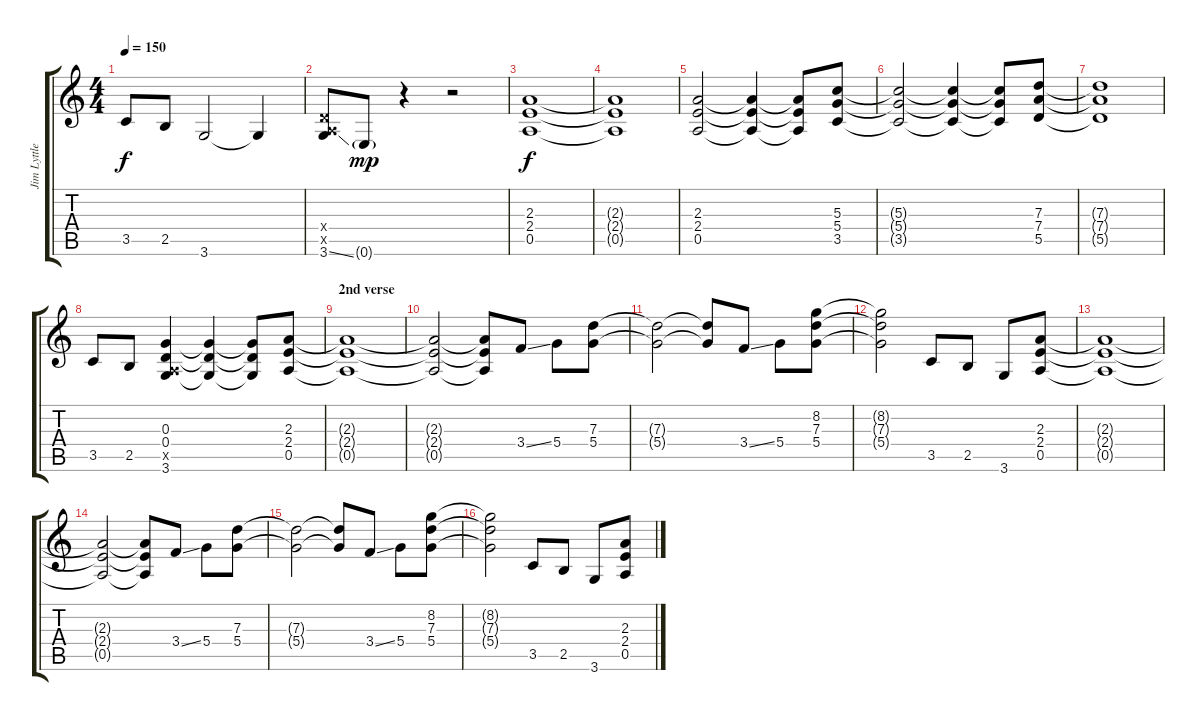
\track ("Jim Lyttle" "Jim Lyttle") {instrument overdrivenguitar}
\staff {score tabs}
\tuning (E4 B3 G3 D3 A2 E2) {hide}
\ts (4 4)
\tempo 150
\clef g2
\ks c
3.5.8{dy f} 2.5.8 3.6.2 3.6{t}.4 |
(0.4{x} 0.5{x} 3.6{ss}).8 0.6{g}.8{dy mp} r.4 r.2 |
(2.3 2.4 0.5).1{dy f} |
(2.3{t} 2.4{t} 0.5{t}).1 |
(2.3 2.4 0.5).2 (2.3{t} 2.4{t} 0.5{t}).4 (2.3{t} 2.4{t} 0.5{t}).8 (5.3 5.4 3.5).8 |
(5.3{t} 5.4{t} 3.5{t}).2 (5.3{t} 5.4{t} 3.5{t}).4 (5.3{t} 5.4{t} 3.5{t}).8 (7.3 7.4 5.5).8 |
(7.3{t} 7.4{t} 5.5{t}).1 |
3.5.8 2.5.8 (0.3 0.4 0.5{x} 3.6).4 (0.3{t} 0.4{t} 3.6{t}).4 (0.3{t} 0.4{t} 3.6{t}).8 (2.3 2.4 0.5).8 |
\section ("" "2nd verse")
(2.3{t} 2.4{t} 0.5{t}).1 |
(2.3{t} 2.4{t} 0.5{t}).2 (2.3{t} 2.4{t} 0.5{t}).8 3.4{ss}.8 5.4.8 (7.3 5.4).8 |
(7.3{t} 5.4{t}).2 (7.3{t} 5.4{t}).8 3.4{ss}.8 5.4.8 (8.2 7.3 5.4).8 |
(8.2{t} 7.3{t} 5.4{t}).2 3.5.8 2.5.8 3.6.8 (2.3 2.4 0.5).8 |
(2.3{t} 2.4{t} 0.5{t}).1 |
(2.3{t} 2.4{t} 0.5{t}).2 (2.3{t} 2.4{t} 0.5{t}).8 3.4{ss}.8 5.4.8 (7.3 5.4).8 |
(7.3{t} 5.4{t}).2 (7.3{t} 5.4{t}).8 3.4{ss}.8 5.4.8 (8.2 7.3 5.4).8 |
(8.2{t} 7.3{t} 5.4{t}).2 3.5.8 2.5.8 3.6.8 (2.3 2.4 0.5).8
